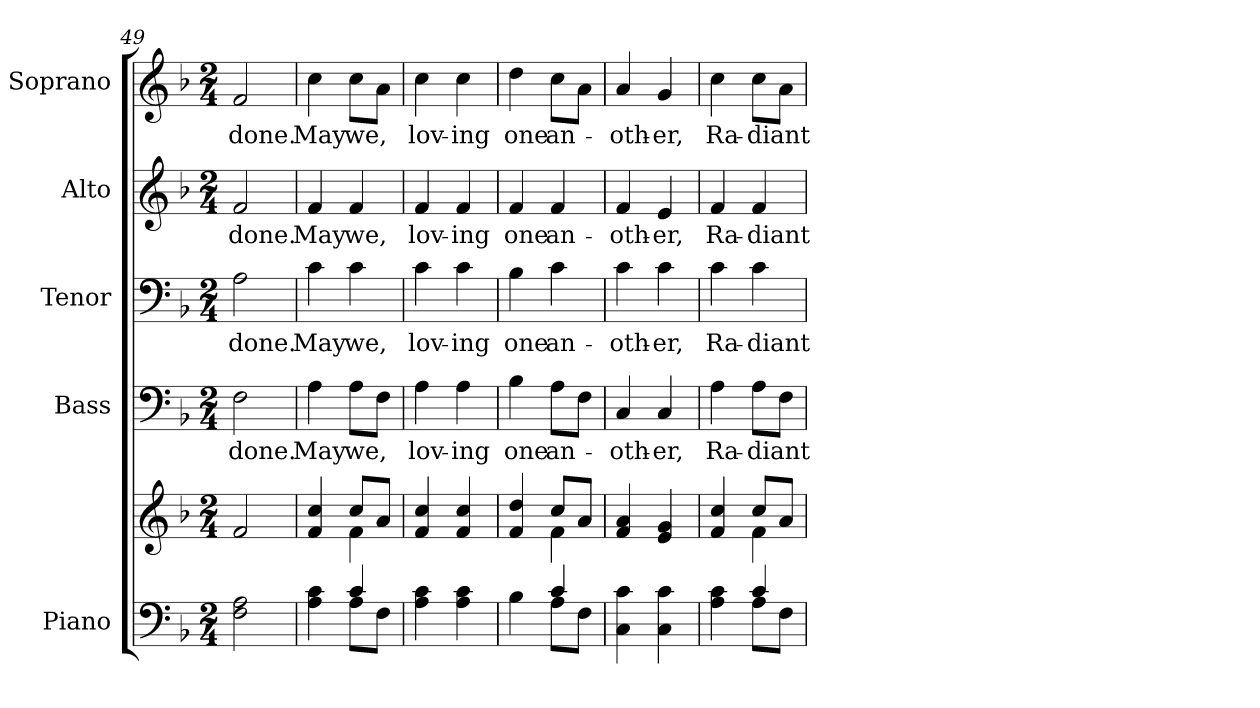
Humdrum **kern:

**kern	**kern	**kern	**text	**kern	**text	**kern	**text	**kern	**text
*part5	*part5	*part4	*part4	*part3	*part3	*part2	*part2	*part1	*part1
*staff6	*staff5	*staff4	*staff4	*staff3	*staff3	*staff2	*staff2	*staff1	*staff1
*I"Piano	*	*I"Bass	*	*I"Tenor	*	*I"Alto	*	*I"Soprano	*
*I'Pno.	*	*I'B.	*	*I'T.	*	*I'A.	*	*I'S.	*
!!LO:PB:g=z
*clefF4	*clefG2	*clefF4	*	*clefF4	*	*clefG2	*	*clefG2	*
*k[b-]	*k[b-]	*k[b-]	*	*k[b-]	*	*k[b-]	*	*k[b-]	*
*F:	*F:	*F:	*	*F:	*	*F:	*	*F:	*
*M2/4	*M2/4	*M2/4	*	*M2/4	*	*M2/4	*	*M2/4	*
=49	=49	=49	=49	=49	=49	=49	=49	=49	=49
!	!	!	!LO:LY:b:color=#000000	!	!	!	!	!	!
!	!	!	!	!	!LO:LY:b:color=#000000	!	!	!	!
!	!	!	!	!	!	!	!LO:LY:b:color=#000000	!	!
!	!	!	!	!	!	!	!	!	!LO:LY:b:color=#000000
2Fi\ 2Ai	2fi/	2Fi\	done.	2Ai\	done.	2fi/	done.	2fi/	done.
=50	=50	=50	=50	=50	=50	=50	=50	=50	=50
*^	*^	*	*	*	*	*	*	*	*
!	!	!	!	!	!LO:LY:b:color=#000000	!	!	!	!	!	!
!	!	!	!	!	!	!	!LO:LY:b:color=#000000	!	!	!	!
!	!	!	!	!	!	!	!	!	!LO:LY:b:color=#000000	!	!
!	!	!	!	!	!	!	!	!	!	!	!LO:LY:b:color=#000000
4Ai\ 4ci	4ryy	4fi/ 4cci	4ryy	4Ai\	May	4ci\	May	4fi/	May	4cci\	May
!	!	!	!	!	!LO:LY:b:color=#000000	!	!	!	!	!	!
!	!	!	!	!	!	!	!LO:LY:b:color=#000000	!	!	!	!
!	!	!	!	!	!	!	!	!	!LO:LY:b:color=#000000	!	!
!	!	!	!	!	!	!	!	!	!	!	!LO:LY:b:color=#000000
4ci/	8Ai\L	8cci/L	4fi\	8Ai\L	we,	4ci\	we,	4fi/	we,	8cci\L	we,
.	8Fi\J	8ai/J	.	8Fi\J	.	.	.	.	.	8ai\J	.
*v	*v	*	*	*	*	*	*	*	*	*	*
*	*v	*v	*	*	*	*	*	*	*	*
=51	=51	=51	=51	=51	=51	=51	=51	=51	=51
*^	*	*	*	*	*	*	*	*	*
!	!	!	!	!LO:LY:b:color=#000000	!	!	!	!	!	!
*v	*v	*	*	*	*	*	*	*	*	*
*^	*	*	*	*	*	*	*	*	*
!	!	!	!	!	!	!LO:LY:b:color=#000000	!	!	!	!
*v	*v	*	*	*	*	*	*	*	*	*
*^	*	*	*	*	*	*	*	*	*
!	!	!	!	!	!	!	!	!LO:LY:b:color=#000000	!	!
*v	*v	*	*	*	*	*	*	*	*	*
*^	*	*	*	*	*	*	*	*	*
!	!	!	!	!	!	!	!	!	!	!LO:LY:b:color=#000000
*v	*v	*	*	*	*	*	*	*	*	*
4Ai\ 4ci	4fi/ 4cci	4Ai\	lov-	4ci\	lov-	4fi/	lov-	4cci\	lov-
!	!	!	!LO:LY:b:color=#000000	!	!	!	!	!	!
!	!	!	!	!	!LO:LY:b:color=#000000	!	!	!	!
!	!	!	!	!	!	!	!LO:LY:b:color=#000000	!	!
!	!	!	!	!	!	!	!	!	!LO:LY:b:color=#000000
4Ai\ 4ci	4fi/ 4cci	4Ai\	-ing	4ci\	-ing	4fi/	-ing	4cci\	-ing
=52	=52	=52	=52	=52	=52	=52	=52	=52	=52
*^	*^	*	*	*	*	*	*	*	*
!	!	!	!	!	!LO:LY:b:color=#000000	!	!	!	!	!	!
!	!	!	!	!	!	!	!LO:LY:b:color=#000000	!	!	!	!
!	!	!	!	!	!	!	!	!	!LO:LY:b:color=#000000	!	!
!	!	!	!	!	!	!	!	!	!	!	!LO:LY:b:color=#000000
4B-i\	4ryy	4fi/ 4ddi	4ryy	4B-i\	one	4B-i\	one	4fi/	one	4ddi\	one
!	!	!	!	!	!LO:LY:b:color=#000000	!	!	!	!	!	!
!	!	!	!	!	!	!	!LO:LY:b:color=#000000	!	!	!	!
!	!	!	!	!	!	!	!	!	!LO:LY:b:color=#000000	!	!
!	!	!	!	!	!	!	!	!	!	!	!LO:LY:b:color=#000000
4ci/	8Ai\L	8cci/L	4fi\	8Ai\L	an-	4ci\	an-	4fi/	an-	8cci\L	an-
.	8Fi\J	8ai/J	.	8Fi\J	.	.	.	.	.	8ai\J	.
*v	*v	*	*	*	*	*	*	*	*	*	*
*	*v	*v	*	*	*	*	*	*	*	*
!!LO:PB:g=z
=53	=53	=53	=53	=53	=53	=53	=53	=53	=53
*^	*	*	*	*	*	*	*	*	*
!	!	!	!	!LO:LY:b:color=#000000	!	!	!	!	!	!
*v	*v	*	*	*	*	*	*	*	*	*
*^	*	*	*	*	*	*	*	*	*
!	!	!	!	!	!	!LO:LY:b:color=#000000	!	!	!	!
*v	*v	*	*	*	*	*	*	*	*	*
*^	*	*	*	*	*	*	*	*	*
!	!	!	!	!	!	!	!	!LO:LY:b:color=#000000	!	!
*v	*v	*	*	*	*	*	*	*	*	*
*^	*	*	*	*	*	*	*	*	*
!	!	!	!	!	!	!	!	!	!	!LO:LY:b:color=#000000
*v	*v	*	*	*	*	*	*	*	*	*
4Ci\ 4ci	4fi/ 4ai	4Ci/	-oth-	4ci\	-oth-	4fi/	-oth-	4ai/	-oth-
!	!	!	!LO:LY:b:color=#000000	!	!	!	!	!	!
!	!	!	!	!	!LO:LY:b:color=#000000	!	!	!	!
!	!	!	!	!	!	!	!LO:LY:b:color=#000000	!	!
!	!	!	!	!	!	!	!	!	!LO:LY:b:color=#000000
4Ci\ 4ci	4ei/ 4gi	4Ci/	-er,	4ci\	-er,	4ei/	-er,	4gi/	-er,
=54	=54	=54	=54	=54	=54	=54	=54	=54	=54
*^	*^	*	*	*	*	*	*	*	*
!	!	!	!	!	!LO:LY:b:color=#000000	!	!	!	!	!	!
!	!	!	!	!	!	!	!LO:LY:b:color=#000000	!	!	!	!
!	!	!	!	!	!	!	!	!	!LO:LY:b:color=#000000	!	!
!	!	!	!	!	!	!	!	!	!	!	!LO:LY:b:color=#000000
4Ai\ 4ci	4ryy	4fi/ 4cci	4ryy	4Ai\	Ra-	4ci\	Ra-	4fi/	Ra-	4cci\	Ra-
!	!	!	!	!	!LO:LY:b:color=#000000	!	!	!	!	!	!
!	!	!	!	!	!	!	!LO:LY:b:color=#000000	!	!	!	!
!	!	!	!	!	!	!	!	!	!LO:LY:b:color=#000000	!	!
!	!	!	!	!	!	!	!	!	!	!	!LO:LY:b:color=#000000
4ci/	8Ai\L	8cci/L	4fi\	8Ai\L	-diant	4ci\	-diant	4fi/	-diant	8cci\L	-diant
.	8Fi\J	8ai/J	.	8Fi\J	.	.	.	.	.	8ai\J	.
*v	*v	*	*	*	*	*	*	*	*	*	*
*	*v	*v	*	*	*	*	*	*	*	*
=	=	=	=	=	=	=	=	=	=
*-	*-	*-	*-	*-	*-	*-	*-	*-	*-
